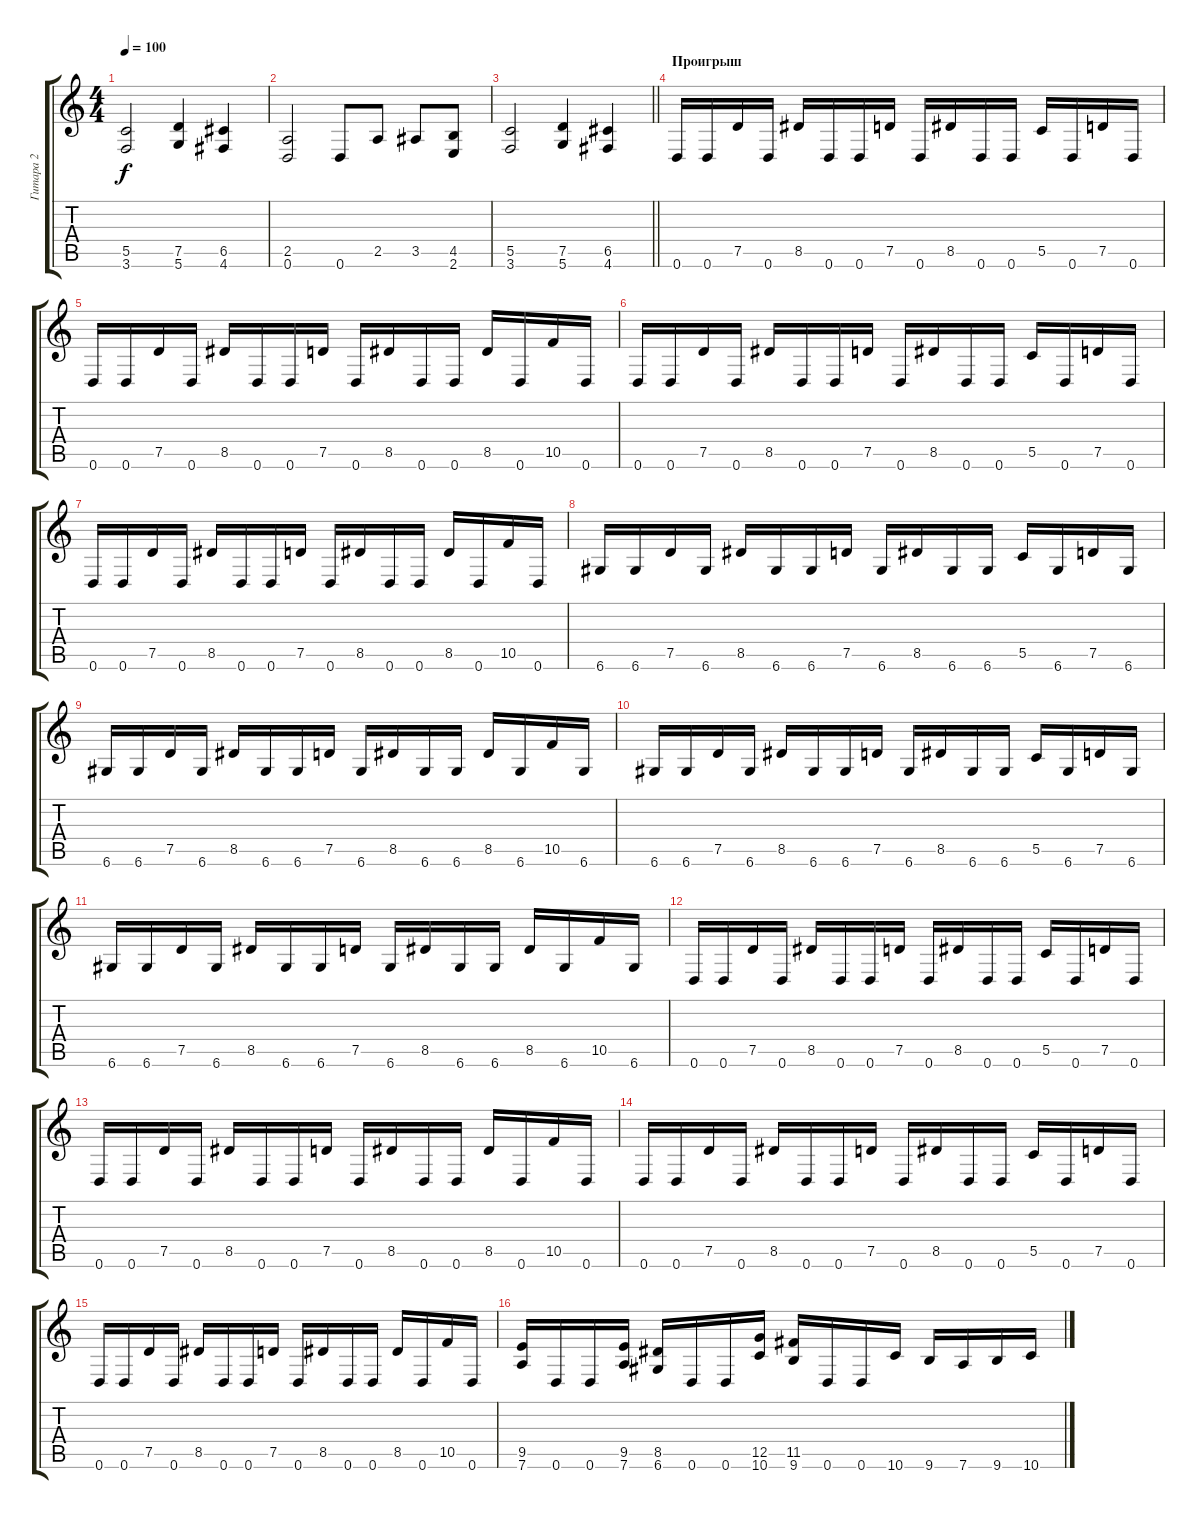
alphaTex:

\track ("Гитара 2" "Гитара 2") {instrument overdrivenguitar}
\staff {score tabs}
\tuning (D4 A3 F3 C3 G2 D2) {hide}
\ts (4 4)
\tempo 100
\clef g2
\ks c
(5.5 3.6).2{dy f} (7.5 5.6).4 (6.5 4.6).4 |
(2.5 0.6).2 0.6.8 2.5.8 3.5.8 (4.5 2.6).8 |
\barLineRight lightlight
(5.5 3.6).2 (7.5 5.6).4 (6.5 4.6).4 |
\section ("" "Проигрыш ")
0.6.16 0.6.16 7.5.16 0.6.16 8.5.16 0.6.16 0.6.16 7.5.16 0.6.16 8.5.16 0.6.16 0.6.16 5.5.16 0.6.16 7.5.16 0.6.16 |
0.6.16 0.6.16 7.5.16 0.6.16 8.5.16 0.6.16 0.6.16 7.5.16 0.6.16 8.5.16 0.6.16 0.6.16 8.5.16 0.6.16 10.5.16 0.6.16 |
0.6.16 0.6.16 7.5.16 0.6.16 8.5.16 0.6.16 0.6.16 7.5.16 0.6.16 8.5.16 0.6.16 0.6.16 5.5.16 0.6.16 7.5.16 0.6.16 |
0.6.16 0.6.16 7.5.16 0.6.16 8.5.16 0.6.16 0.6.16 7.5.16 0.6.16 8.5.16 0.6.16 0.6.16 8.5.16 0.6.16 10.5.16 0.6.16 |
6.6.16 6.6.16 7.5.16 6.6.16 8.5.16 6.6.16 6.6.16 7.5.16 6.6.16 8.5.16 6.6.16 6.6.16 5.5.16 6.6.16 7.5.16 6.6.16 |
6.6.16 6.6.16 7.5.16 6.6.16 8.5.16 6.6.16 6.6.16 7.5.16 6.6.16 8.5.16 6.6.16 6.6.16 8.5.16 6.6.16 10.5.16 6.6.16 |
6.6.16 6.6.16 7.5.16 6.6.16 8.5.16 6.6.16 6.6.16 7.5.16 6.6.16 8.5.16 6.6.16 6.6.16 5.5.16 6.6.16 7.5.16 6.6.16 |
6.6.16 6.6.16 7.5.16 6.6.16 8.5.16 6.6.16 6.6.16 7.5.16 6.6.16 8.5.16 6.6.16 6.6.16 8.5.16 6.6.16 10.5.16 6.6.16 |
0.6.16 0.6.16 7.5.16 0.6.16 8.5.16 0.6.16 0.6.16 7.5.16 0.6.16 8.5.16 0.6.16 0.6.16 5.5.16 0.6.16 7.5.16 0.6.16 |
0.6.16 0.6.16 7.5.16 0.6.16 8.5.16 0.6.16 0.6.16 7.5.16 0.6.16 8.5.16 0.6.16 0.6.16 8.5.16 0.6.16 10.5.16 0.6.16 |
0.6.16 0.6.16 7.5.16 0.6.16 8.5.16 0.6.16 0.6.16 7.5.16 0.6.16 8.5.16 0.6.16 0.6.16 5.5.16 0.6.16 7.5.16 0.6.16 |
0.6.16 0.6.16 7.5.16 0.6.16 8.5.16 0.6.16 0.6.16 7.5.16 0.6.16 8.5.16 0.6.16 0.6.16 8.5.16 0.6.16 10.5.16 0.6.16 |
(9.5 7.6).16 0.6.16 0.6.16 (9.5 7.6).16 (8.5 6.6).16 0.6.16 0.6.16 (12.5 10.6).16 (11.5 9.6).16 0.6.16 0.6.16 10.6.16 9.6.16 7.6.16 9.6.16 10.6.16
